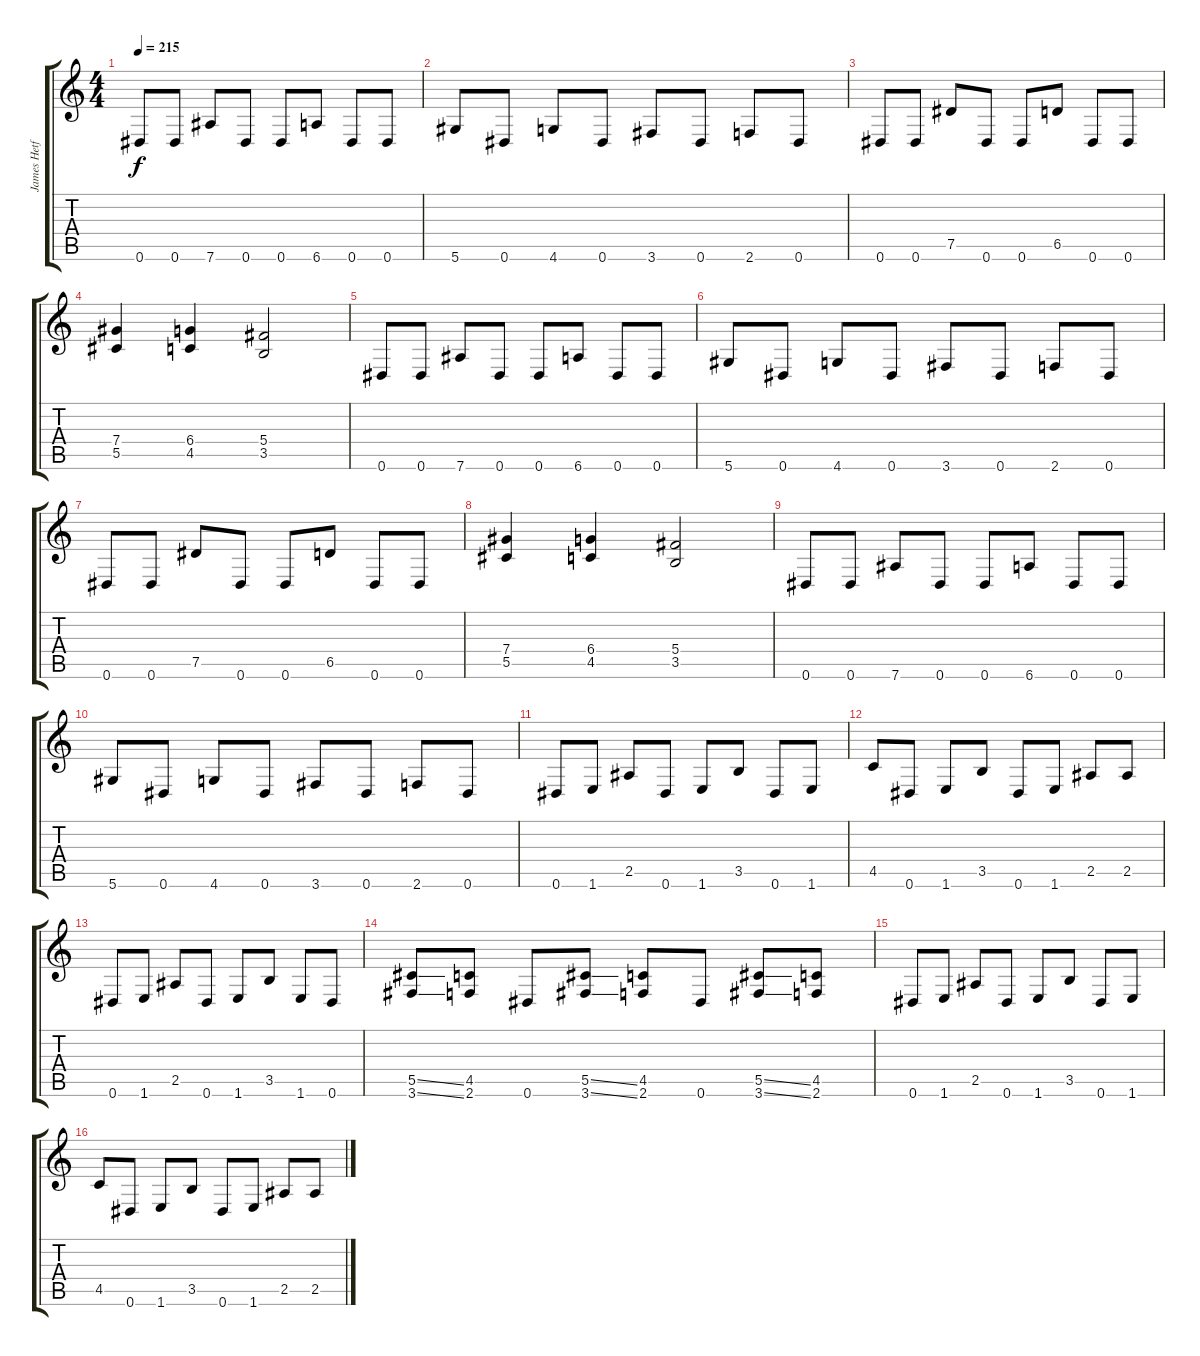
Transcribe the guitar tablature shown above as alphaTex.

\track ("James Hetfield" "James Hetf") {instrument distortionguitar}
\staff {score tabs}
\tuning (Eb4 Bb3 Gb3 Db3 Ab2 Eb2) {hide}
\ts (4 4)
\tempo 215
\clef g2
\ks c
0.6.8{dy f} 0.6.8 7.6.8 0.6.8 0.6.8 6.6.8 0.6.8 0.6.8 |
5.6.8 0.6.8 4.6.8 0.6.8 3.6.8 0.6.8 2.6.8 0.6.8 |
0.6.8 0.6.8 7.5.8 0.6.8 0.6.8 6.5.8 0.6.8 0.6.8 |
(7.4 5.5).4 (6.4 4.5).4 (5.4 3.5).2 |
0.6.8 0.6.8 7.6.8 0.6.8 0.6.8 6.6.8 0.6.8 0.6.8 |
5.6.8 0.6.8 4.6.8 0.6.8 3.6.8 0.6.8 2.6.8 0.6.8 |
0.6.8 0.6.8 7.5.8 0.6.8 0.6.8 6.5.8 0.6.8 0.6.8 |
(7.4 5.5).4 (6.4 4.5).4 (5.4 3.5).2 |
0.6.8 0.6.8 7.6.8 0.6.8 0.6.8 6.6.8 0.6.8 0.6.8 |
5.6.8 0.6.8 4.6.8 0.6.8 3.6.8 0.6.8 2.6.8 0.6.8 |
0.6.8 1.6.8 2.5.8 0.6.8 1.6.8 3.5.8 0.6.8 1.6.8 |
4.5.8 0.6.8 1.6.8 3.5.8 0.6.8 1.6.8 2.5.8 2.5.8 |
0.6.8 1.6.8 2.5.8 0.6.8 1.6.8 3.5.8 1.6.8 0.6.8 |
(5.5{ss} 3.6{ss}).8 (4.5 2.6).8 0.6.8 (5.5{ss} 3.6{ss}).8 (4.5 2.6).8 0.6.8 (5.5{ss} 3.6{ss}).8 (4.5 2.6).8 |
0.6.8 1.6.8 2.5.8 0.6.8 1.6.8 3.5.8 0.6.8 1.6.8 |
4.5.8 0.6.8 1.6.8 3.5.8 0.6.8 1.6.8 2.5.8 2.5.8
